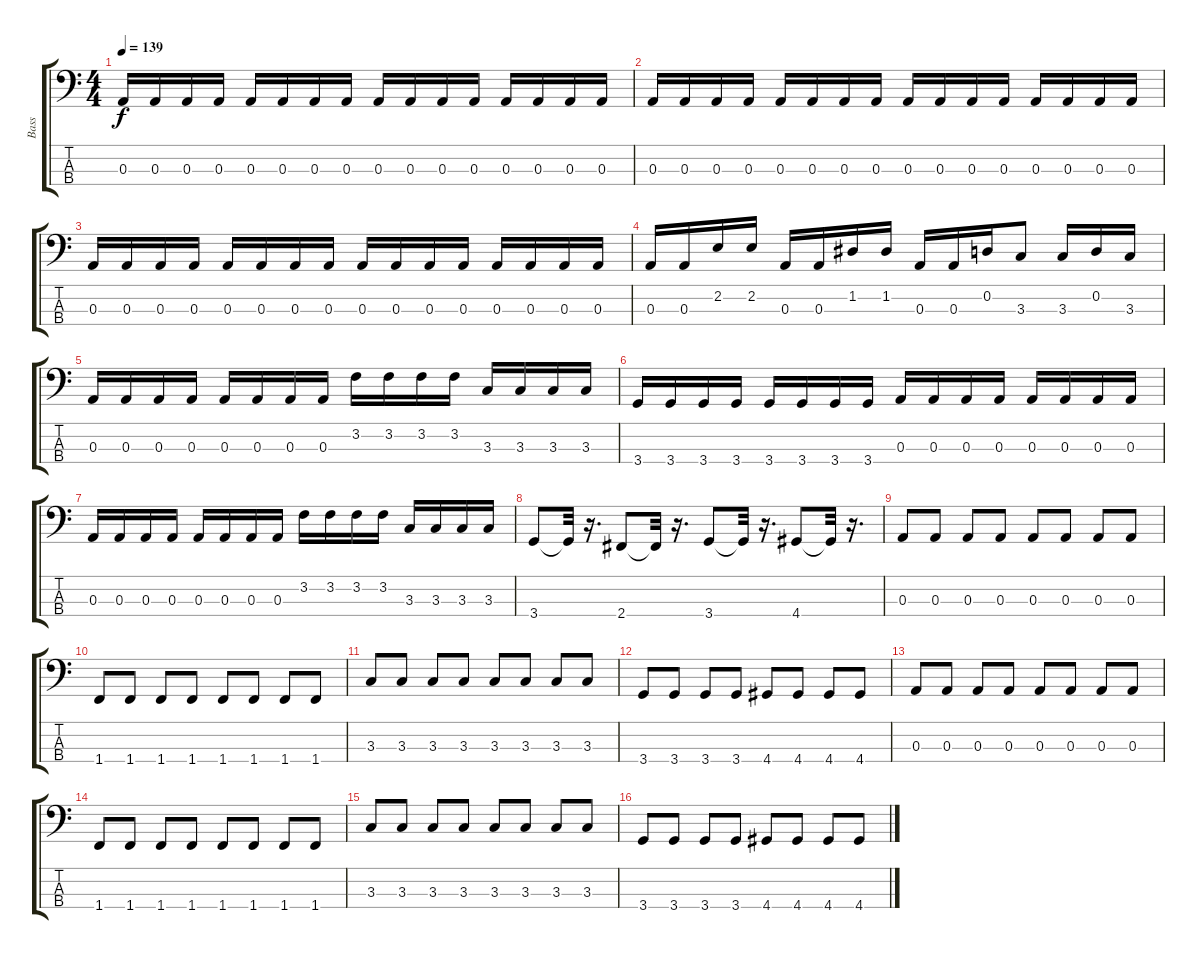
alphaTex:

\track ("Bass" "Bass") {instrument electricbasspick}
\staff {score tabs}
\tuning (G2 D2 A1 E1) {hide}
\ts (4 4)
\tempo 139
\clef f4
\ks c
0.3.16{dy f} 0.3.16 0.3.16 0.3.16 0.3.16 0.3.16 0.3.16 0.3.16 0.3.16 0.3.16 0.3.16 0.3.16 0.3.16 0.3.16 0.3.16 0.3.16 |
0.3.16 0.3.16 0.3.16 0.3.16 0.3.16 0.3.16 0.3.16 0.3.16 0.3.16 0.3.16 0.3.16 0.3.16 0.3.16 0.3.16 0.3.16 0.3.16 |
0.3.16 0.3.16 0.3.16 0.3.16 0.3.16 0.3.16 0.3.16 0.3.16 0.3.16 0.3.16 0.3.16 0.3.16 0.3.16 0.3.16 0.3.16 0.3.16 |
0.3.16 0.3.16 2.2.16 2.2.16 0.3.16 0.3.16 1.2.16 1.2.16 0.3.16 0.3.16 0.2.16 3.3.8 3.3.16 0.2.16 3.3.16 |
0.3.16 0.3.16 0.3.16 0.3.16 0.3.16 0.3.16 0.3.16 0.3.16 3.2.16 3.2.16 3.2.16 3.2.16 3.3.16 3.3.16 3.3.16 3.3.16 |
3.4.16 3.4.16 3.4.16 3.4.16 3.4.16 3.4.16 3.4.16 3.4.16 0.3.16 0.3.16 0.3.16 0.3.16 0.3.16 0.3.16 0.3.16 0.3.16 |
0.3.16 0.3.16 0.3.16 0.3.16 0.3.16 0.3.16 0.3.16 0.3.16 3.2.16 3.2.16 3.2.16 3.2.16 3.3.16 3.3.16 3.3.16 3.3.16 |
3.4.8 3.4{t}.32 r.16{d} 2.4.8 2.4{t}.32 r.16{d} 3.4.8 3.4{t}.32 r.16{d} 4.4.8 4.4{t}.32 r.16{d} |
0.3.8 0.3.8 0.3.8 0.3.8 0.3.8 0.3.8 0.3.8 0.3.8 |
1.4.8 1.4.8 1.4.8 1.4.8 1.4.8 1.4.8 1.4.8 1.4.8 |
3.3.8 3.3.8 3.3.8 3.3.8 3.3.8 3.3.8 3.3.8 3.3.8 |
3.4.8 3.4.8 3.4.8 3.4.8 4.4.8 4.4.8 4.4.8 4.4.8 |
0.3.8 0.3.8 0.3.8 0.3.8 0.3.8 0.3.8 0.3.8 0.3.8 |
1.4.8 1.4.8 1.4.8 1.4.8 1.4.8 1.4.8 1.4.8 1.4.8 |
3.3.8 3.3.8 3.3.8 3.3.8 3.3.8 3.3.8 3.3.8 3.3.8 |
3.4.8 3.4.8 3.4.8 3.4.8 4.4.8 4.4.8 4.4.8 4.4.8
